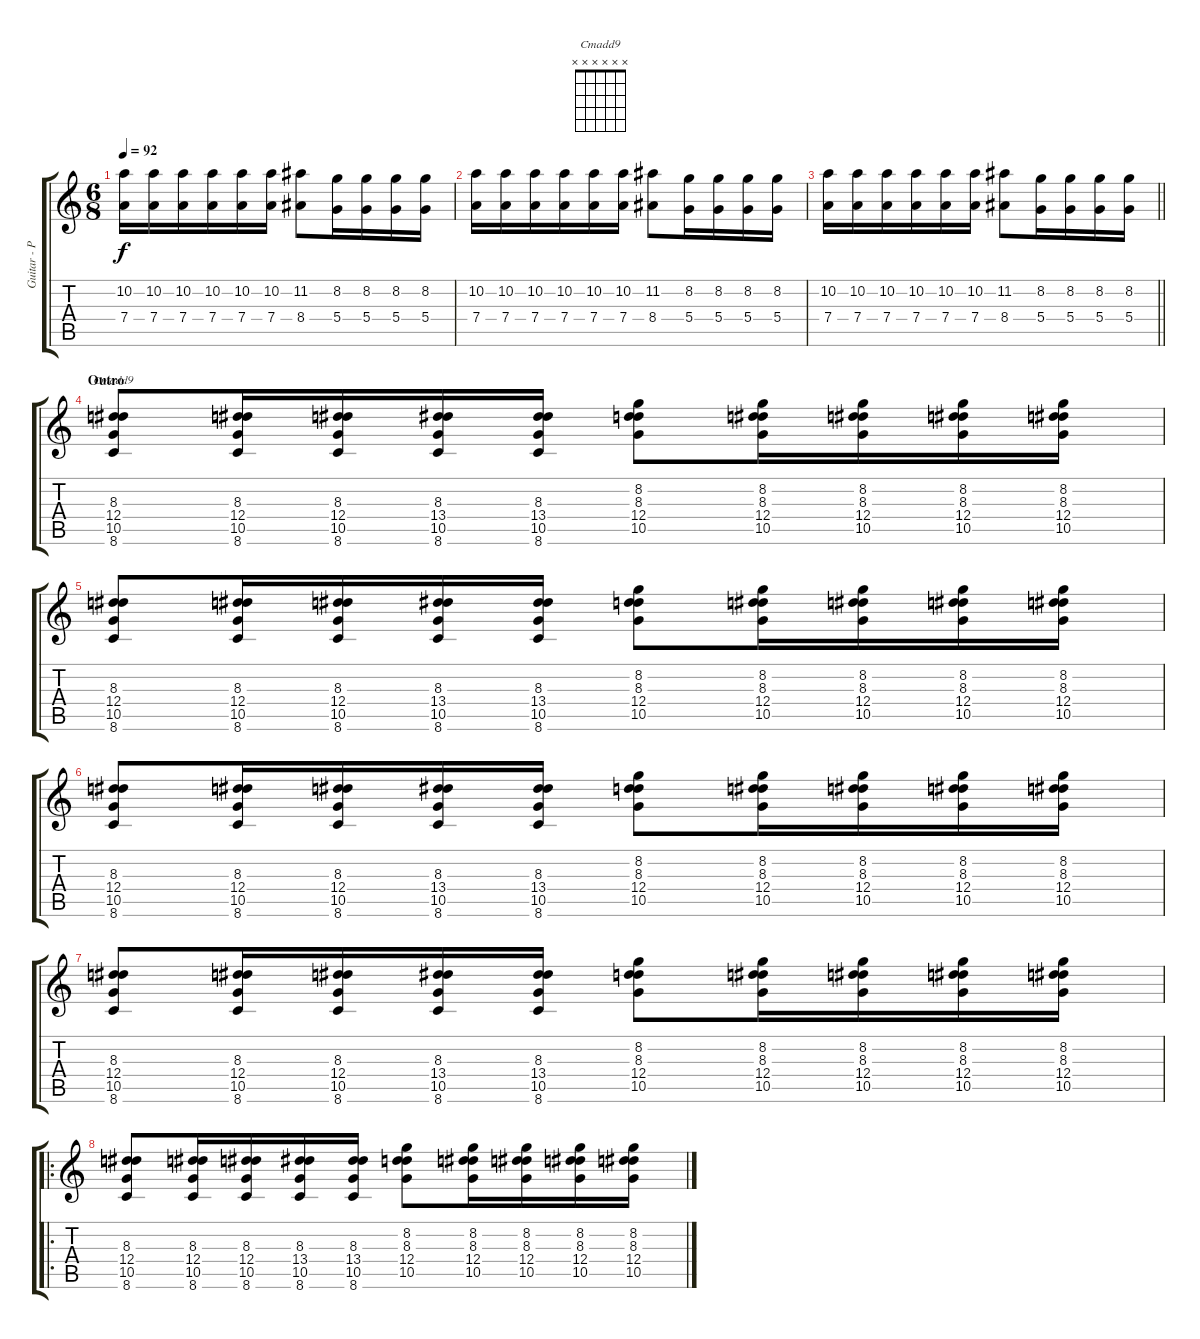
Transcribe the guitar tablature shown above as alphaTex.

\track ("Guitar - Peter Lindgren" "Guitar - P") {instrument distortionguitar}
\staff {score tabs}
\tuning (E4 B3 G3 D3 A2 E2) {hide}
\chord ("Cmadd9" x x x x x x)
\ts (6 8)
\tempo 92
\clef g2
\ks aminor
(10.2 7.4).16{dy f} (10.2 7.4).16 (10.2 7.4).16 (10.2 7.4).16 (10.2 7.4).16 (10.2 7.4).16 (11.2 8.4).8 (8.2 5.4).16 (8.2 5.4).16 (8.2 5.4).16 (8.2 5.4).16 |
(10.2 7.4).16{instrument distortionguitar} (10.2 7.4).16 (10.2 7.4).16 (10.2 7.4).16 (10.2 7.4).16 (10.2 7.4).16 (11.2 8.4).8 (8.2 5.4).16 (8.2 5.4).16 (8.2 5.4).16 (8.2 5.4).16 |
\barLineRight lightlight
(10.2 7.4).16 (10.2 7.4).16 (10.2 7.4).16 (10.2 7.4).16 (10.2 7.4).16 (10.2 7.4).16 (11.2 8.4).8 (8.2 5.4).16 (8.2 5.4).16 (8.2 5.4).16 (8.2 5.4).16 |
\section ("" "Outro")
(8.3 12.4 10.5 8.6).8{ch "Cmadd9" instrument acousticguitarsteel} (8.3 12.4 10.5 8.6).16 (8.3 12.4 10.5 8.6).16 (8.3 13.4 10.5 8.6).16 (8.3 13.4 10.5 8.6).16 (8.2 8.3 12.4 10.5).8 (8.2 8.3 12.4 10.5).16 (8.2 8.3 12.4 10.5).16 (8.2 8.3 12.4 10.5).16 (8.2 8.3 12.4 10.5).16 |
(8.3 12.4 10.5 8.6).8 (8.3 12.4 10.5 8.6).16 (8.3 12.4 10.5 8.6).16 (8.3 13.4 10.5 8.6).16 (8.3 13.4 10.5 8.6).16 (8.2 8.3 12.4 10.5).8 (8.2 8.3 12.4 10.5).16 (8.2 8.3 12.4 10.5).16 (8.2 8.3 12.4 10.5).16 (8.2 8.3 12.4 10.5).16 |
(8.3 12.4 10.5 8.6).8 (8.3 12.4 10.5 8.6).16 (8.3 12.4 10.5 8.6).16 (8.3 13.4 10.5 8.6).16 (8.3 13.4 10.5 8.6).16 (8.2 8.3 12.4 10.5).8 (8.2 8.3 12.4 10.5).16 (8.2 8.3 12.4 10.5).16 (8.2 8.3 12.4 10.5).16 (8.2 8.3 12.4 10.5).16 |
(8.3 12.4 10.5 8.6).8 (8.3 12.4 10.5 8.6).16 (8.3 12.4 10.5 8.6).16 (8.3 13.4 10.5 8.6).16 (8.3 13.4 10.5 8.6).16 (8.2 8.3 12.4 10.5).8 (8.2 8.3 12.4 10.5).16 (8.2 8.3 12.4 10.5).16 (8.2 8.3 12.4 10.5).16 (8.2 8.3 12.4 10.5).16 |
\ro
(8.3 12.4 10.5 8.6).8{instrument distortionguitar} (8.3 12.4 10.5 8.6).16 (8.3 12.4 10.5 8.6).16 (8.3 13.4 10.5 8.6).16 (8.3 13.4 10.5 8.6).16 (8.2 8.3 12.4 10.5).8 (8.2 8.3 12.4 10.5).16 (8.2 8.3 12.4 10.5).16 (8.2 8.3 12.4 10.5).16 (8.2 8.3 12.4 10.5).16
